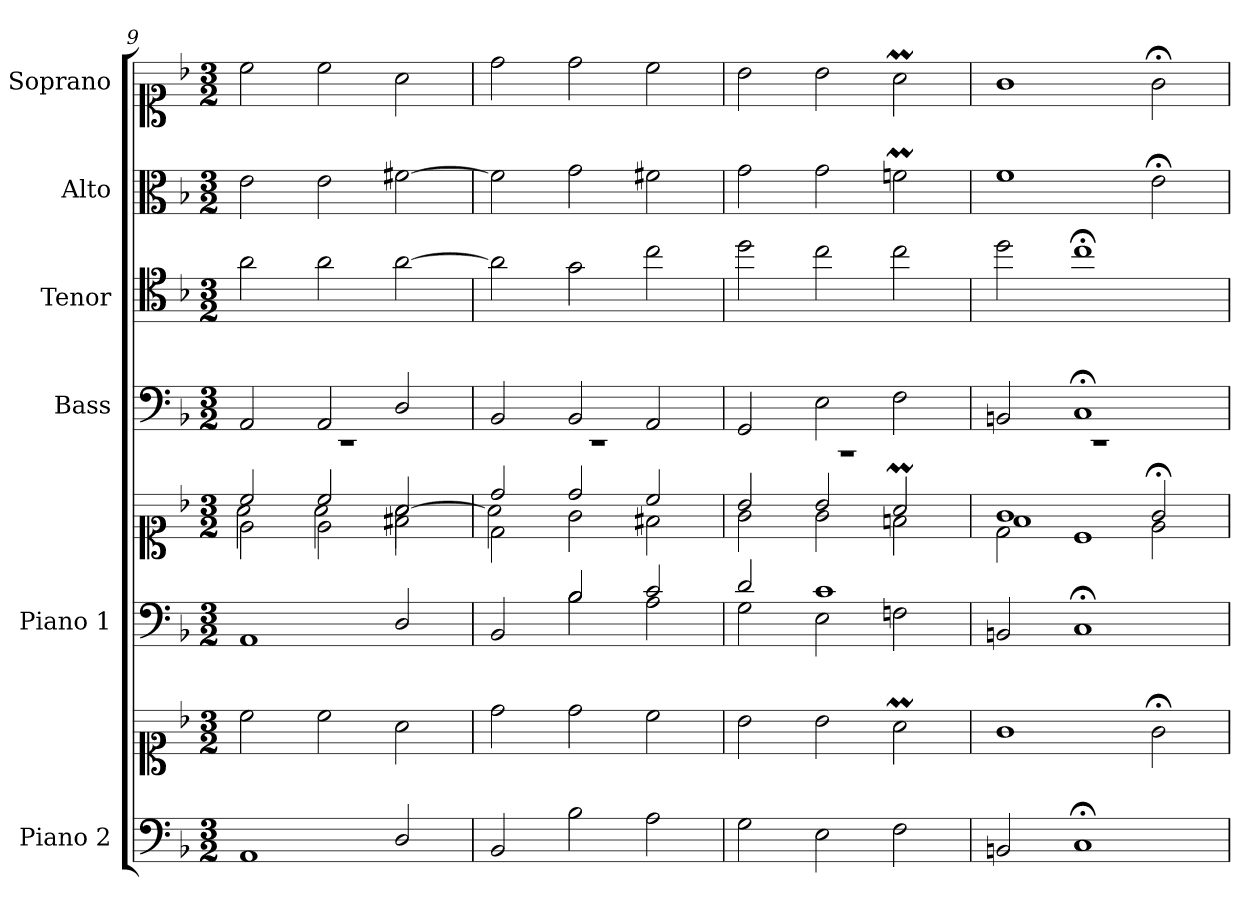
**kern	**kern	**kern	**kern	**kern	**kern	**kern	**kern
*part6	*part6	*part5	*part5	*part4	*part3	*part2	*part1
*staff8	*staff7	*staff6	*staff5	*staff4	*staff3	*staff2	*staff1
*I"Piano 2	*	*I"Piano 1	*	*I"Bass	*I"Tenor	*I"Alto	*I"Soprano
*I'Pno 2	*	*I'Pno 1	*	*I'B.	*I'T.	*I'A.	*I'S.
!!LO:PB:g=z
*clefF4	*clefC1	*clefF4	*clefC1	*clefF4	*clefC4	*clefC3	*clefC1
*	*	*	*	*	*ITrd7c12	*	*
*k[b-]	*k[b-]	*k[b-]	*k[b-]	*k[b-]	*k[b-]	*k[b-]	*k[b-]
*F:	*F:	*F:	*F:	*F:	*F:	*F:	*F:
*M3/2	*M3/2	*M3/2	*M3/2	*M3/2	*M3/2	*M3/2	*M3/2
=9	=9	=9	=9	=9	=9	=9	=9
*	*	*	*^	*^	*	*	*
*	*	*	*	*^	*	*	*	*	*
!	!	!	!	!	!	!	!LO:N:vis=1	!	!	!
1AA/	2cc\	1AA/	2cc/	2e\	2a\	2AA/	1.r	2A\	2e\	2cc\
.	2cc\	.	2cc/	2e\	2a\	2AA/	.	2A\	2e\	2cc\
2D/	2a\	2D/	2a/	2f#X\	[<2a\	2D/	.	[>2A\	[>2f#X\	2a\
=10	=10	=10	=10	=10	=10	=10	=10	=10	=10	=10
*	*	*^	*	*	*	*	*	*	*	*
!	!	!	!	!	!	!	!	!LO:N:vis=1	!	!	!
2BB-/	2dd\	2ryy	2BB-/	2dd/	2d\	2a\]	2BB-/	1.r	2A\]	2f#\]	2dd\
2B-\	2dd\	2B-/	2B-\	2dd/	1ryy	2g\	2BB-/	.	2G\	2g\	2dd\
2A\	2cc\	2c/	2A\	2cc/	.	2f#X\	2AA/	.	2c\	2f#X\	2cc\
=11	=11	=11	=11	=11	=11	=11	=11	=11	=11	=11	=11
!	!	!	!	!	!	!	!	!LO:N:vis=1	!	!	!
*	*	*	*	*	*v	*v	*	*	*	*	*
2G\	2b-\	2d/	2G\	2b-/	2g\	2GG/	1.r	2d\	2g\	2b-\
2E\	2b-\	1c/	2E\	2b-/	2g\	2E\	.	2c\	2g\	2b-\
2F\	2am\	.	2Fn\	2am/	2fn\	2F\	.	2c\	2fnM\	2am\
=12	=12	=12	=12	=12	=12	=12	=12	=12	=12	=12
*	*	*	*	*	*^	*	*	*	*	*
!	!	!	!	!	!	!	!	!LO:N:vis=1	!	!	!
*	*	*v	*v	*	*	*	*	*	*	*	*
2BBn/	1g\	2BBn/	1g/	2d\	1f\	2BBn/	1.r	2d\	1f\	1g\
1C;/	.	1C;/	.	1c\	.	1C;</	.	1c;<\	.	.
.	2g;<\	.	2g;</	.	2e\	.	.	.	2e;<\	2g;<\
*	*	*	*v	*v	*v	*	*	*	*	*
*	*	*	*	*v	*v	*	*	*
=	=	=	=	=	=	=	=
*-	*-	*-	*-	*-	*-	*-	*-
